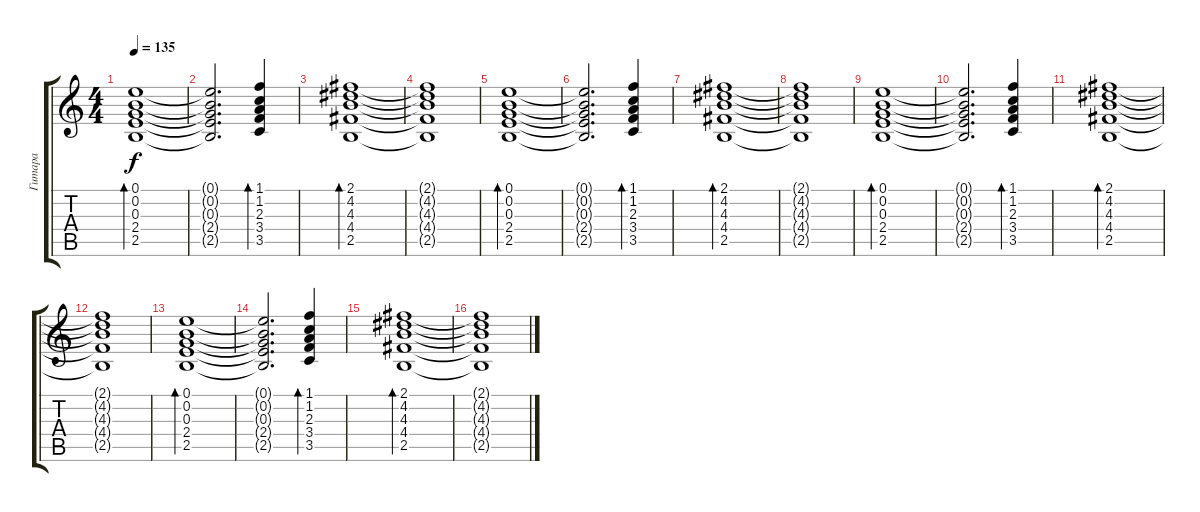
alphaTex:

\track ("Гитара" "Гитара") {instrument electricguitarclean}
\staff {score tabs}
\tuning (E4 B3 G3 D3 A2 E2) {hide}
\ts (4 4)
\tempo 135
\clef g2
\ks c
(0.1 0.2 0.3 2.4 2.5).1{bd 240 dy f instrument electricguitarclean} |
(0.1{t} 0.2{t} 0.3{t} 2.4{t} 2.5{t}).2{d} (1.1 1.2 2.3 3.4 3.5).4{bd 240} |
(2.1 4.2 4.3 4.4 2.5).1{bd 240} |
(2.1{t} 4.2{t} 4.3{t} 4.4{t} 2.5{t}).1 |
(0.1 0.2 0.3 2.4 2.5).1{bd 240} |
(0.1{t} 0.2{t} 0.3{t} 2.4{t} 2.5{t}).2{d} (1.1 1.2 2.3 3.4 3.5).4{bd 240} |
(2.1 4.2 4.3 4.4 2.5).1{bd 240} |
(2.1{t} 4.2{t} 4.3{t} 4.4{t} 2.5{t}).1 |
(0.1 0.2 0.3 2.4 2.5).1{bd 240} |
(0.1{t} 0.2{t} 0.3{t} 2.4{t} 2.5{t}).2{d} (1.1 1.2 2.3 3.4 3.5).4{bd 240} |
(2.1 4.2 4.3 4.4 2.5).1{bd 240} |
(2.1{t} 4.2{t} 4.3{t} 4.4{t} 2.5{t}).1 |
(0.1 0.2 0.3 2.4 2.5).1{bd 240} |
(0.1{t} 0.2{t} 0.3{t} 2.4{t} 2.5{t}).2{d} (1.1 1.2 2.3 3.4 3.5).4{bd 240} |
(2.1 4.2 4.3 4.4 2.5).1{bd 240} |
(2.1{t} 4.2{t} 4.3{t} 4.4{t} 2.5{t}).1
